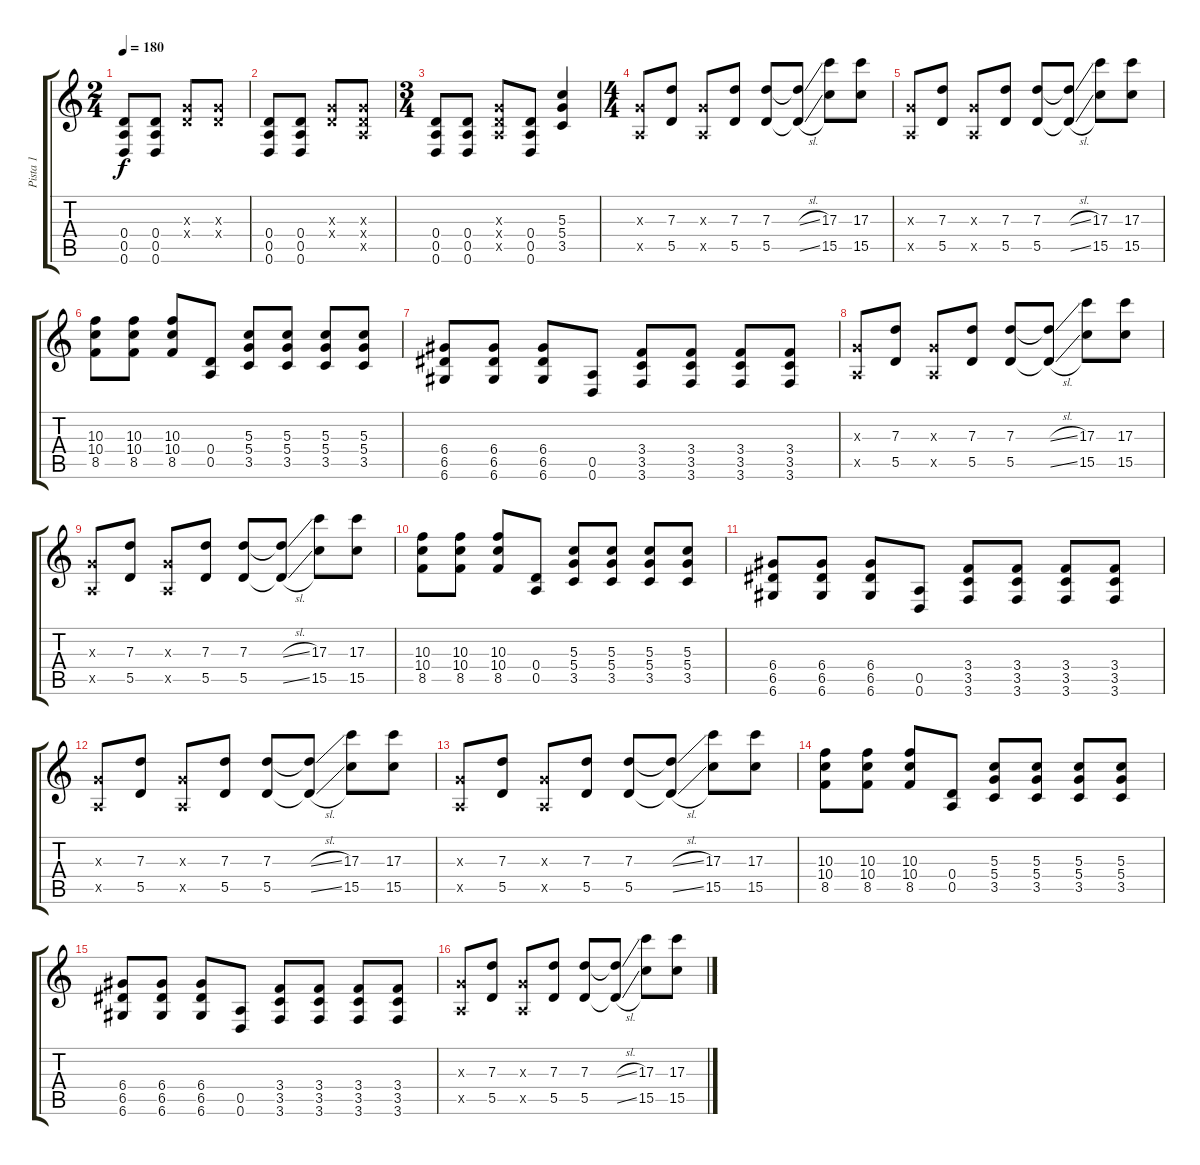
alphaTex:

\track ("Pista 1" "Pista 1") {instrument distortionguitar}
\staff {score tabs}
\tuning (E4 B3 G3 D3 A2 D2) {hide}
\ts (2 4)
\tempo 180
\clef g2
\ks c
(0.4 0.5 0.6).8{dy f} (0.4 0.5 0.6).8 (0.3{x} 0.4{x}).8 (0.3{x} 0.4{x}).8 |
(0.4 0.5 0.6).8 (0.4 0.5 0.6).8 (0.3{x} 0.4{x}).8 (0.3{x} 0.4{x} 0.5{x}).8 |
\ts (3 4)
(0.4 0.5 0.6).8 (0.4 0.5 0.6).8 (0.3{x} 0.4{x} 0.5{x}).8 (0.4 0.5 0.6).8 (5.3 5.4 3.5).4 |
\ts (4 4)
(0.3{x} 0.5{x}).8 (7.3 5.5).8 (0.3{x} 0.5{x}).8 (7.3 5.5).8 (7.3 5.5).8 (7.3{sl t} 5.5{sl t}).8 (17.3 15.5).8 (17.3 15.5).8 |
(0.3{x} 0.5{x}).8 (7.3 5.5).8 (0.3{x} 0.5{x}).8 (7.3 5.5).8 (7.3 5.5).8 (7.3{sl t} 5.5{sl t}).8 (17.3 15.5).8 (17.3 15.5).8 |
(10.3 10.4 8.5).8 (10.3 10.4 8.5).8 (10.3 10.4 8.5).8 (0.4 0.5).8 (5.3 5.4 3.5).8 (5.3 5.4 3.5).8 (5.3 5.4 3.5).8 (5.3 5.4 3.5).8 |
(6.4 6.5 6.6).8 (6.4 6.5 6.6).8 (6.4 6.5 6.6).8 (0.5 0.6).8 (3.4 3.5 3.6).8 (3.4 3.5 3.6).8 (3.4 3.5 3.6).8 (3.4 3.5 3.6).8 |
(0.3{x} 0.5{x}).8 (7.3 5.5).8 (0.3{x} 0.5{x}).8 (7.3 5.5).8 (7.3 5.5).8 (7.3{sl t} 5.5{sl t}).8 (17.3 15.5).8 (17.3 15.5).8 |
(0.3{x} 0.5{x}).8 (7.3 5.5).8 (0.3{x} 0.5{x}).8 (7.3 5.5).8 (7.3 5.5).8 (7.3{sl t} 5.5{sl t}).8 (17.3 15.5).8 (17.3 15.5).8 |
(10.3 10.4 8.5).8 (10.3 10.4 8.5).8 (10.3 10.4 8.5).8 (0.4 0.5).8 (5.3 5.4 3.5).8 (5.3 5.4 3.5).8 (5.3 5.4 3.5).8 (5.3 5.4 3.5).8 |
(6.4 6.5 6.6).8 (6.4 6.5 6.6).8 (6.4 6.5 6.6).8 (0.5 0.6).8 (3.4 3.5 3.6).8 (3.4 3.5 3.6).8 (3.4 3.5 3.6).8 (3.4 3.5 3.6).8 |
(0.3{x} 0.5{x}).8 (7.3 5.5).8 (0.3{x} 0.5{x}).8 (7.3 5.5).8 (7.3 5.5).8 (7.3{sl t} 5.5{sl t}).8 (17.3 15.5).8 (17.3 15.5).8 |
(0.3{x} 0.5{x}).8 (7.3 5.5).8 (0.3{x} 0.5{x}).8 (7.3 5.5).8 (7.3 5.5).8 (7.3{sl t} 5.5{sl t}).8 (17.3 15.5).8 (17.3 15.5).8 |
(10.3 10.4 8.5).8 (10.3 10.4 8.5).8 (10.3 10.4 8.5).8 (0.4 0.5).8 (5.3 5.4 3.5).8 (5.3 5.4 3.5).8 (5.3 5.4 3.5).8 (5.3 5.4 3.5).8 |
(6.4 6.5 6.6).8 (6.4 6.5 6.6).8 (6.4 6.5 6.6).8 (0.5 0.6).8 (3.4 3.5 3.6).8 (3.4 3.5 3.6).8 (3.4 3.5 3.6).8 (3.4 3.5 3.6).8 |
(0.3{x} 0.5{x}).8 (7.3 5.5).8 (0.3{x} 0.5{x}).8 (7.3 5.5).8 (7.3 5.5).8 (7.3{sl t} 5.5{sl t}).8 (17.3 15.5).8 (17.3 15.5).8
